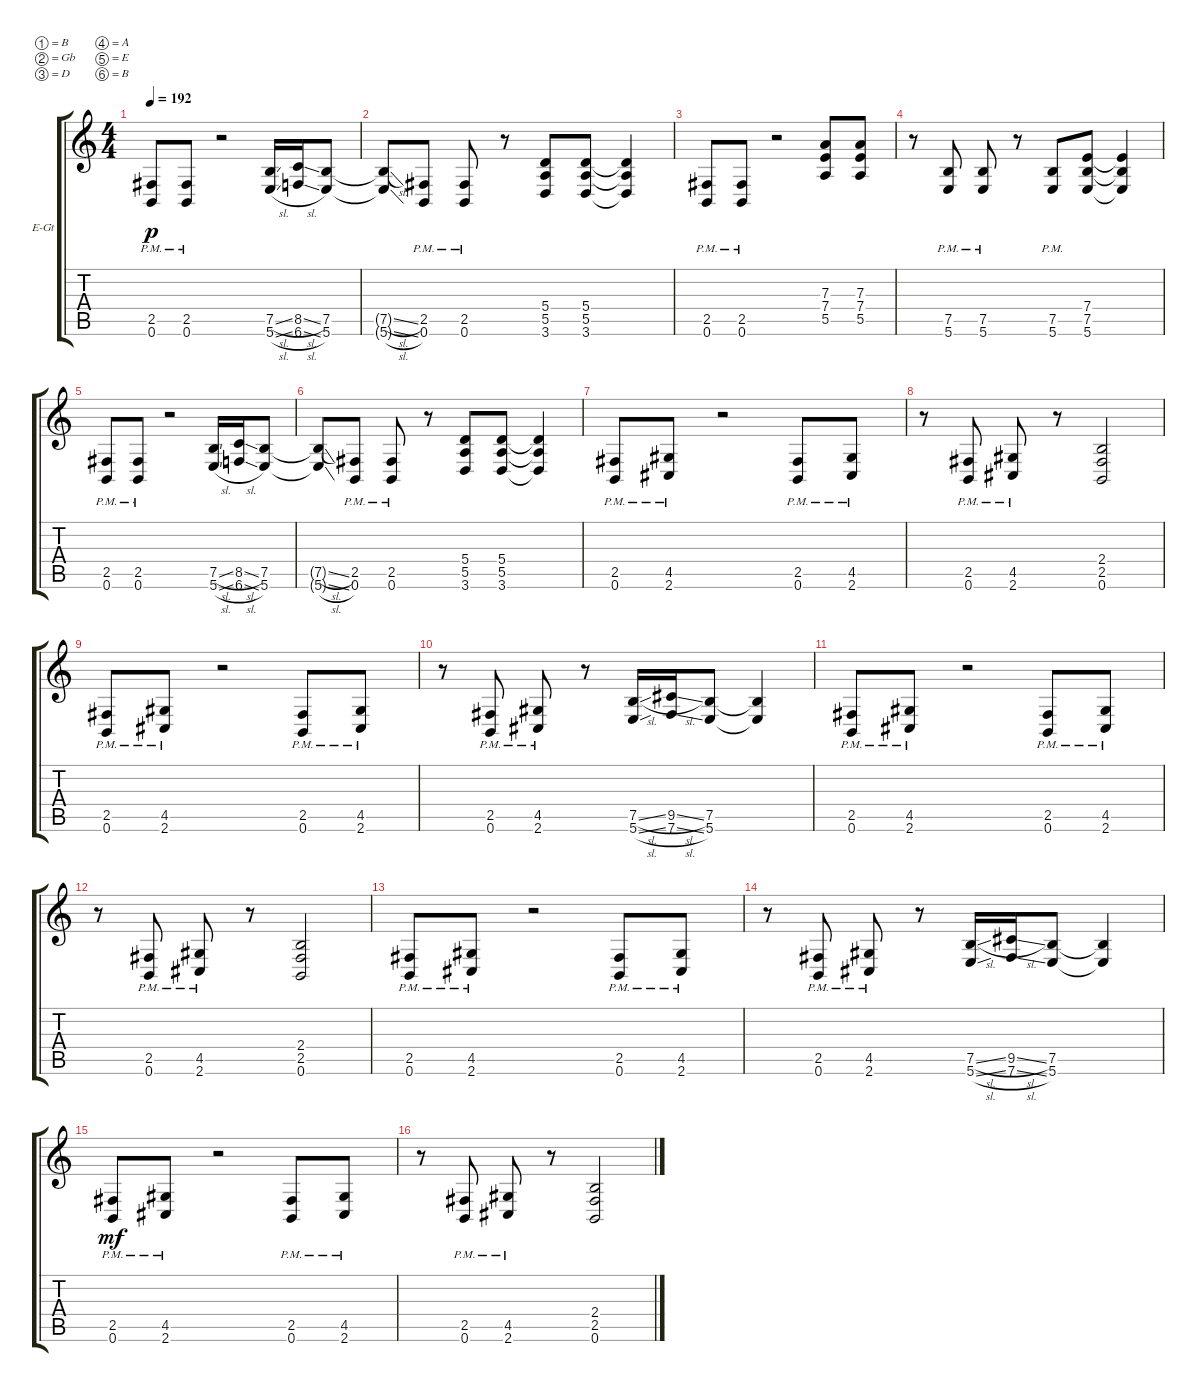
\bracketExtendMode groupsimilarinstruments
\firstSystemTrackNameOrientation horizontal
\otherSystemsTrackNameOrientation horizontal
\track ("Electric Guitar 1" "E-Gt") {instrument distortionguitar}
\staff {score tabs}
\tuning (B3 Gb3 D3 A2 E2 B1)
\ts (4 4)
\tempo 192
\clef g2
\ks c
(0.6{pm} 2.5).8{dy p} (0.6{pm} 2.5).8 r.2 (7.5{sl} 5.6{sl}).16 (8.5{sl} 6.6{sl}).16 (5.6 7.5).8 |
(5.6{sl t} 7.5{sl t}).8 (0.6{pm} 2.5{pm}).8 (0.6{pm} 2.5{pm}).8 r.8 (3.6 5.5 5.4).8 (3.6 5.5 5.4).8 (3.6{t} 5.5{t} 5.4{t}).4 |
(0.6{pm} 2.5).8 (0.6{pm} 2.5).8 r.2 (5.5 7.4 7.3).8 (7.4 5.5 7.3).8 |
r.8 (5.6{pm} 7.5).8 (5.6{pm} 7.5).8 r.8 (5.6{pm} 7.5).8 (5.6 7.5 7.4).8 (5.6{t} 7.5{t} 7.4{t}).4 |
(0.6{pm} 2.5).8 (0.6{pm} 2.5).8 r.2 (7.5{sl} 5.6{sl}).16 (8.5{sl} 6.6{sl}).16 (5.6 7.5).8 |
(5.6{sl t} 7.5{sl t}).8 (0.6{pm} 2.5{pm}).8 (0.6{pm} 2.5{pm}).8 r.8 (3.6 5.5 5.4).8 (3.6 5.5 5.4).8 (3.6{t} 5.5{t} 5.4{t}).4 |
(0.6{pm} 2.5{pm}).8 (2.6{pm} 4.5{pm}).8 r.2 (0.6{pm} 2.5{pm}).8 (2.6{pm} 4.5{pm}).8 |
r.8 (0.6 2.5{pm}).8 (2.6 4.5{pm}).8 r.8 (0.6 2.5 2.4).2 |
(0.6{pm} 2.5{pm}).8 (2.6{pm} 4.5{pm}).8 r.2 (0.6{pm} 2.5{pm}).8 (2.6{pm} 4.5{pm}).8 |
r.8 (0.6 2.5{pm}).8 (2.6 4.5{pm}).8 r.8 (5.6{sl} 7.5{sl}).16 (9.5{sl} 7.6{sl}).16 (7.5 5.6).8 (5.6{t} 7.5{t}).4 |
(0.6{pm} 2.5{pm}).8 (2.6{pm} 4.5{pm}).8 r.2 (0.6{pm} 2.5{pm}).8 (2.6{pm} 4.5{pm}).8 |
r.8 (0.6 2.5{pm}).8 (2.6 4.5{pm}).8 r.8 (0.6 2.5 2.4).2 |
(0.6{pm} 2.5{pm}).8 (2.6{pm} 4.5{pm}).8 r.2 (0.6{pm} 2.5{pm}).8 (2.6{pm} 4.5{pm}).8 |
r.8 (0.6 2.5{pm}).8 (2.6 4.5{pm}).8 r.8 (5.6{sl} 7.5{sl}).16 (9.5{sl} 7.6{sl}).16 (7.5 5.6).8 (5.6{t} 7.5{t}).4 |
(0.6{pm} 2.5{pm}).8{dy mf} (2.6{pm} 4.5{pm}).8 r.2 (0.6{pm} 2.5{pm}).8 (2.6{pm} 4.5{pm}).8 |
r.8 (0.6 2.5{pm}).8 (2.6 4.5{pm}).8 r.8 (0.6 2.5 2.4).2
